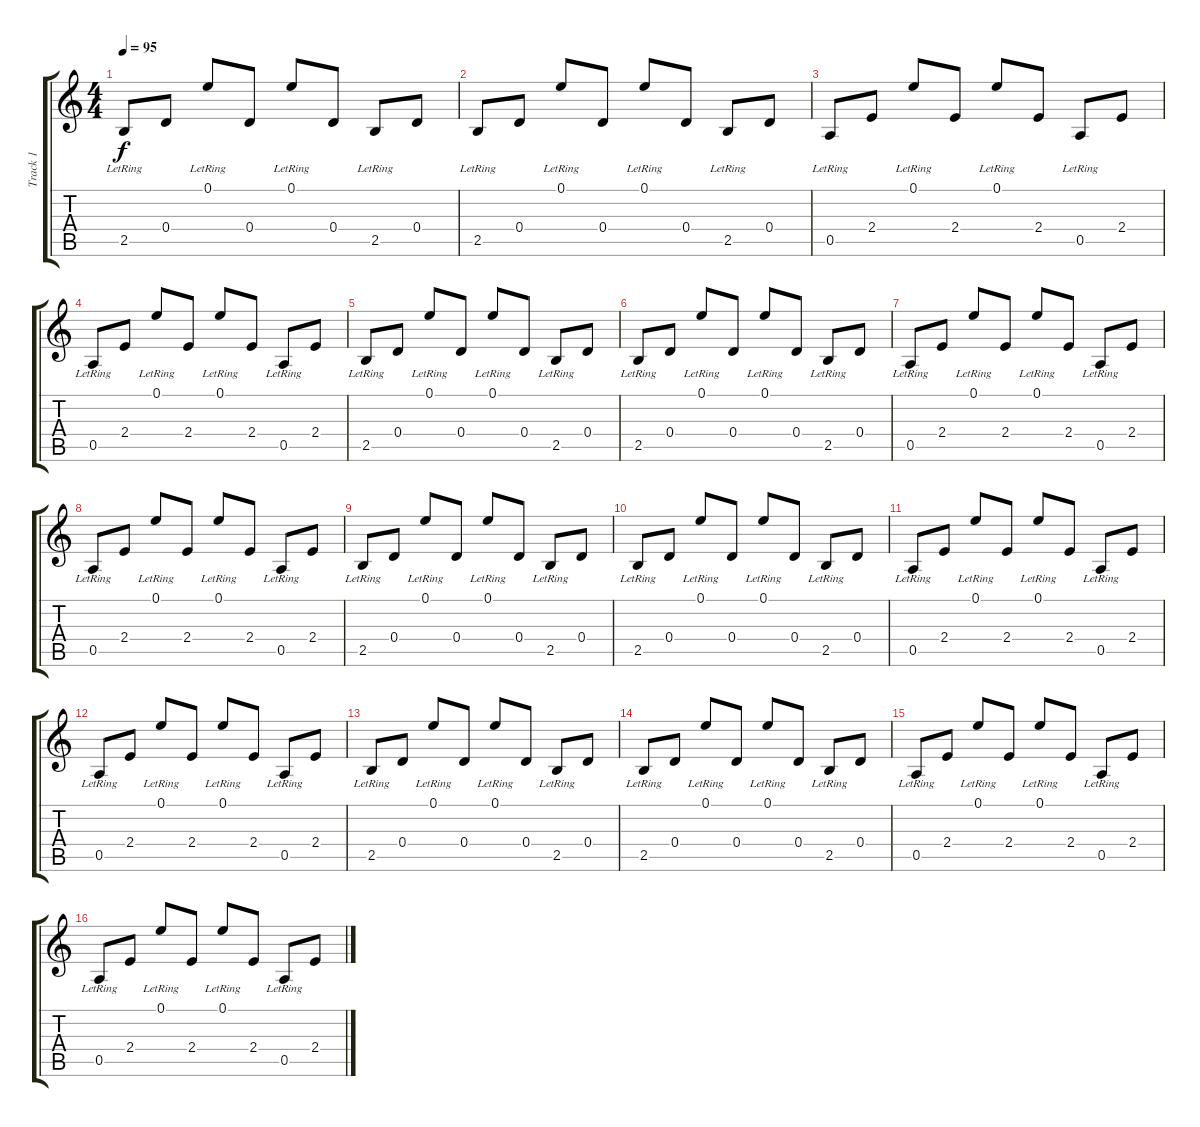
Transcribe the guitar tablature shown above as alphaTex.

\track ("Track 1" "Track 1") {instrument acousticguitarnylon}
\staff {score tabs}
\tuning (E4 B3 G3 D3 A2 E2) {hide}
\ts (4 4)
\tempo 95
\clef g2
\ks c
2.5{lr}.8{dy f} 0.4.8 0.1{lr}.8 0.4.8 0.1{lr}.8 0.4.8 2.5{lr}.8 0.4.8 |
2.5{lr}.8 0.4.8 0.1{lr}.8 0.4.8 0.1{lr}.8 0.4.8 2.5{lr}.8 0.4.8 |
0.5{lr}.8 2.4.8 0.1{lr}.8 2.4.8 0.1{lr}.8 2.4.8 0.5{lr}.8 2.4.8 |
0.5{lr}.8 2.4.8 0.1{lr}.8 2.4.8 0.1{lr}.8 2.4.8 0.5{lr}.8 2.4.8 |
2.5{lr}.8 0.4.8 0.1{lr}.8 0.4.8 0.1{lr}.8 0.4.8 2.5{lr}.8 0.4.8 |
2.5{lr}.8 0.4.8 0.1{lr}.8 0.4.8 0.1{lr}.8 0.4.8 2.5{lr}.8 0.4.8 |
0.5{lr}.8 2.4.8 0.1{lr}.8 2.4.8 0.1{lr}.8 2.4.8 0.5{lr}.8 2.4.8 |
0.5{lr}.8 2.4.8 0.1{lr}.8 2.4.8 0.1{lr}.8 2.4.8 0.5{lr}.8 2.4.8 |
2.5{lr}.8 0.4.8 0.1{lr}.8 0.4.8 0.1{lr}.8 0.4.8 2.5{lr}.8 0.4.8 |
2.5{lr}.8 0.4.8 0.1{lr}.8 0.4.8 0.1{lr}.8 0.4.8 2.5{lr}.8 0.4.8 |
0.5{lr}.8 2.4.8 0.1{lr}.8 2.4.8 0.1{lr}.8 2.4.8 0.5{lr}.8 2.4.8 |
0.5{lr}.8 2.4.8 0.1{lr}.8 2.4.8 0.1{lr}.8 2.4.8 0.5{lr}.8 2.4.8 |
2.5{lr}.8 0.4.8 0.1{lr}.8 0.4.8 0.1{lr}.8 0.4.8 2.5{lr}.8 0.4.8 |
2.5{lr}.8 0.4.8 0.1{lr}.8 0.4.8 0.1{lr}.8 0.4.8 2.5{lr}.8 0.4.8 |
0.5{lr}.8 2.4.8 0.1{lr}.8 2.4.8 0.1{lr}.8 2.4.8 0.5{lr}.8 2.4.8 |
0.5{lr}.8 2.4.8 0.1{lr}.8 2.4.8 0.1{lr}.8 2.4.8 0.5{lr}.8 2.4.8
